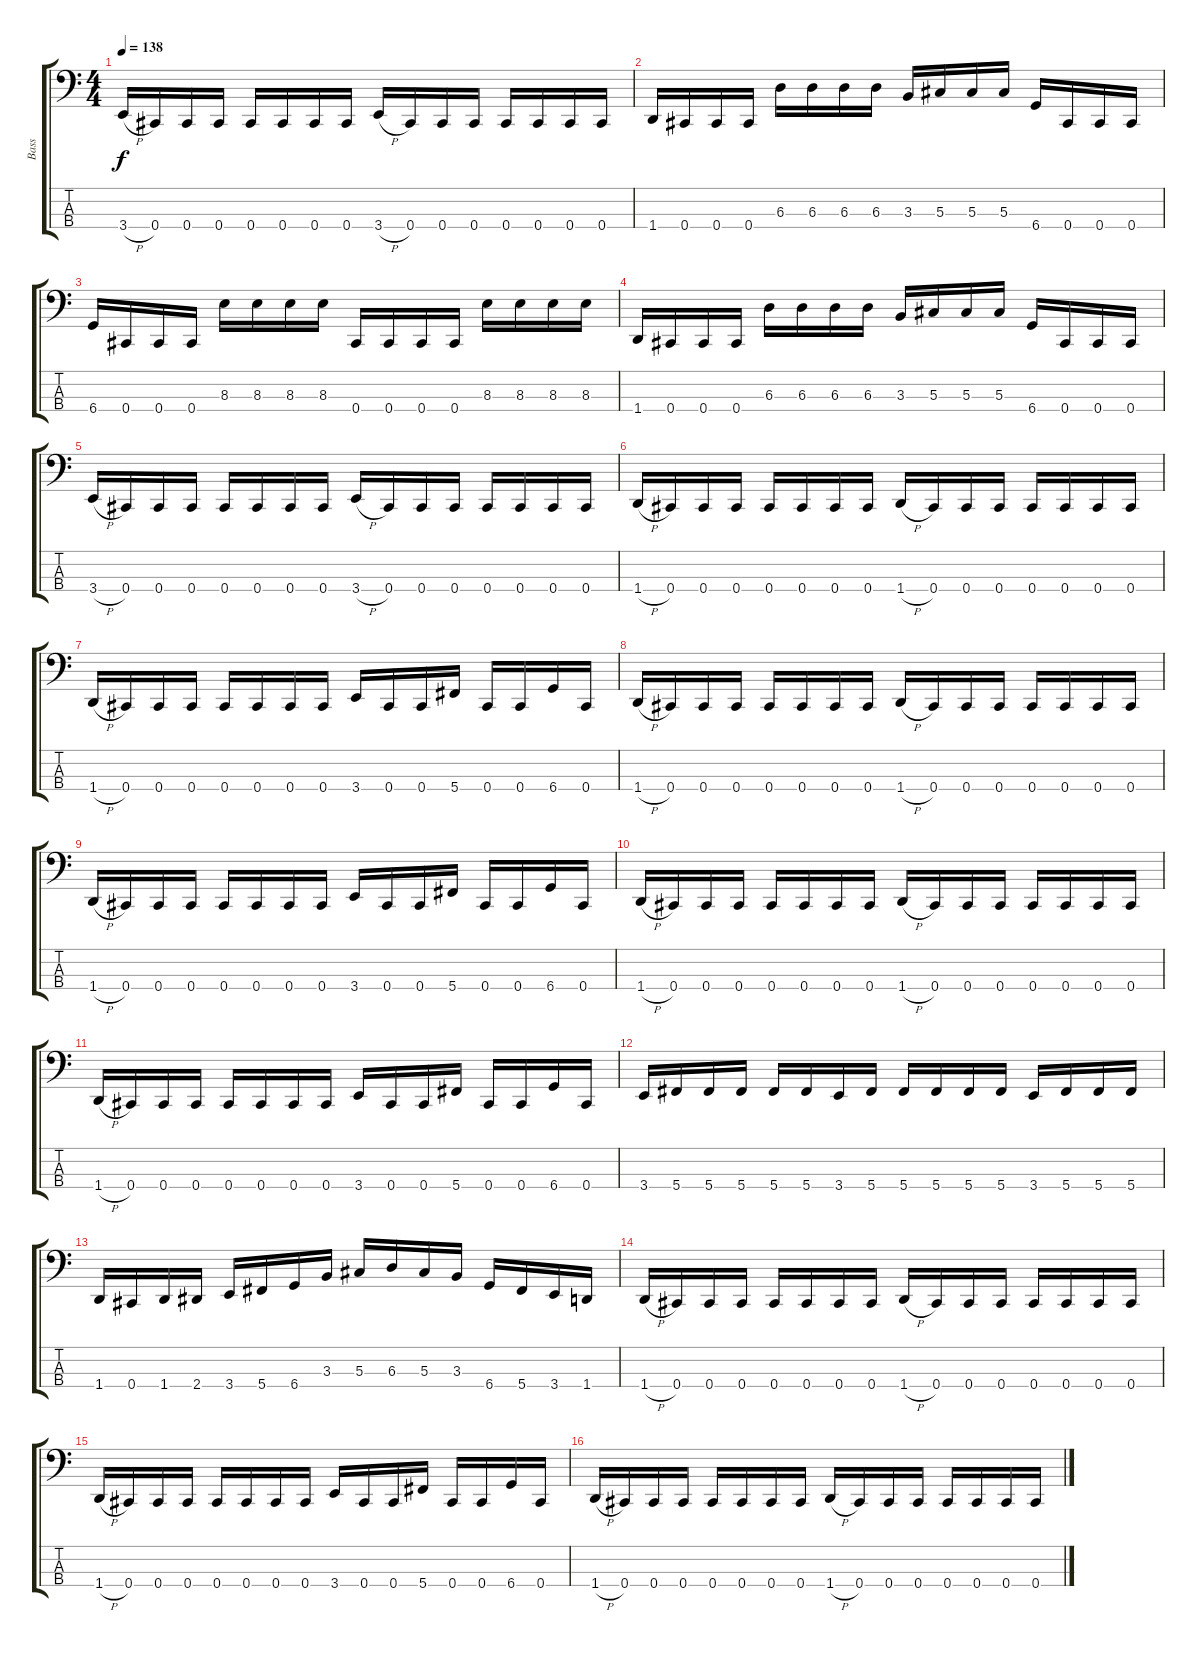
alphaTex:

\track ("Bass" "Bass") {instrument electricbassfinger}
\staff {score tabs}
\tuning (Gb2 Db2 Ab1 Db1) {hide}
\ts (4 4)
\tempo 138
\clef f4
\ks c
3.4{h}.16{dy f} 0.4.16 0.4.16 0.4.16 0.4.16 0.4.16 0.4.16 0.4.16 3.4{h}.16 0.4.16 0.4.16 0.4.16 0.4.16 0.4.16 0.4.16 0.4.16 |
1.4.16 0.4.16 0.4.16 0.4.16 6.3.16 6.3.16 6.3.16 6.3.16 3.3.16 5.3.16 5.3.16 5.3.16 6.4.16 0.4.16 0.4.16 0.4.16 |
6.4.16 0.4.16 0.4.16 0.4.16 8.3.16 8.3.16 8.3.16 8.3.16 0.4.16 0.4.16 0.4.16 0.4.16 8.3.16 8.3.16 8.3.16 8.3.16 |
1.4.16 0.4.16 0.4.16 0.4.16 6.3.16 6.3.16 6.3.16 6.3.16 3.3.16 5.3.16 5.3.16 5.3.16 6.4.16 0.4.16 0.4.16 0.4.16 |
3.4{h}.16 0.4.16 0.4.16 0.4.16 0.4.16 0.4.16 0.4.16 0.4.16 3.4{h}.16 0.4.16 0.4.16 0.4.16 0.4.16 0.4.16 0.4.16 0.4.16 |
1.4{h}.16 0.4.16 0.4.16 0.4.16 0.4.16 0.4.16 0.4.16 0.4.16 1.4{h}.16 0.4.16 0.4.16 0.4.16 0.4.16 0.4.16 0.4.16 0.4.16 |
1.4{h}.16 0.4.16 0.4.16 0.4.16 0.4.16 0.4.16 0.4.16 0.4.16 3.4.16 0.4.16 0.4.16 5.4.16 0.4.16 0.4.16 6.4.16 0.4.16 |
1.4{h}.16 0.4.16 0.4.16 0.4.16 0.4.16 0.4.16 0.4.16 0.4.16 1.4{h}.16 0.4.16 0.4.16 0.4.16 0.4.16 0.4.16 0.4.16 0.4.16 |
1.4{h}.16 0.4.16 0.4.16 0.4.16 0.4.16 0.4.16 0.4.16 0.4.16 3.4.16 0.4.16 0.4.16 5.4.16 0.4.16 0.4.16 6.4.16 0.4.16 |
1.4{h}.16 0.4.16 0.4.16 0.4.16 0.4.16 0.4.16 0.4.16 0.4.16 1.4{h}.16 0.4.16 0.4.16 0.4.16 0.4.16 0.4.16 0.4.16 0.4.16 |
1.4{h}.16 0.4.16 0.4.16 0.4.16 0.4.16 0.4.16 0.4.16 0.4.16 3.4.16 0.4.16 0.4.16 5.4.16 0.4.16 0.4.16 6.4.16 0.4.16 |
3.4.16 5.4.16 5.4.16 5.4.16 5.4.16 5.4.16 3.4.16 5.4.16 5.4.16 5.4.16 5.4.16 5.4.16 3.4.16 5.4.16 5.4.16 5.4.16 |
1.4.16 0.4.16 1.4.16 2.4.16 3.4.16 5.4.16 6.4.16 3.3.16 5.3.16 6.3.16 5.3.16 3.3.16 6.4.16 5.4.16 3.4.16 1.4.16 |
1.4{h}.16 0.4.16 0.4.16 0.4.16 0.4.16 0.4.16 0.4.16 0.4.16 1.4{h}.16 0.4.16 0.4.16 0.4.16 0.4.16 0.4.16 0.4.16 0.4.16 |
1.4{h}.16 0.4.16 0.4.16 0.4.16 0.4.16 0.4.16 0.4.16 0.4.16 3.4.16 0.4.16 0.4.16 5.4.16 0.4.16 0.4.16 6.4.16 0.4.16 |
1.4{h}.16 0.4.16 0.4.16 0.4.16 0.4.16 0.4.16 0.4.16 0.4.16 1.4{h}.16 0.4.16 0.4.16 0.4.16 0.4.16 0.4.16 0.4.16 0.4.16
